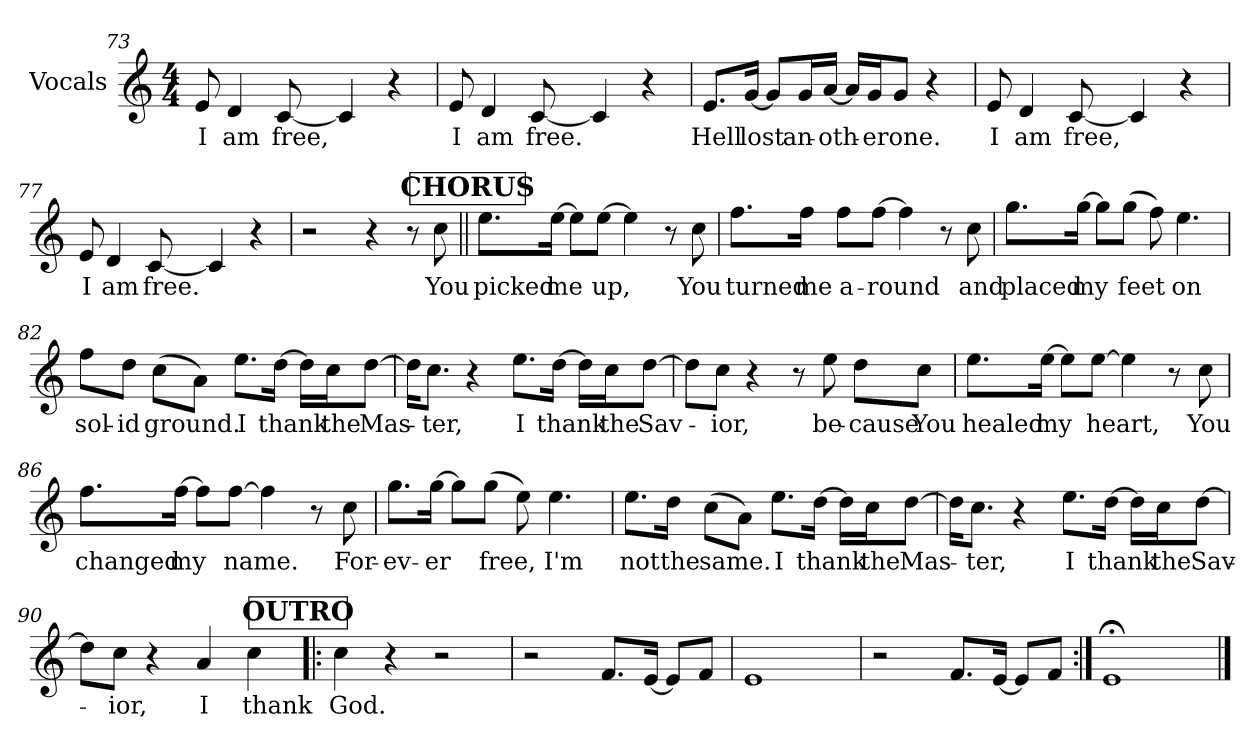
**kern	**text
*part1	*part1
*staff1	*staff1
*I"Vocals	*
*clefG2	*
*k[]	*
*C:	*
*M4/4	*
=73	=73
!	!LO:LY:b
8e/	I
!	!LO:LY:b
4d/	am
!	!LO:LY:b
[8c/	free,
4c/]	.
4r	.
=74	=74
!	!LO:LY:b
8e/	I
!	!LO:LY:b
4d/	am
!	!LO:LY:b
[8c/	free.
4c/]	.
4r	.
!!LO:PB:g=z
=75	=75
!	!LO:LY:b
8.e/L	Hell
!	!LO:LY:b
[16g/Jk	lost
8g/L]	.
!	!LO:LY:b
16g/L	an-
!	!LO:LY:b
[16a/JJ	-oth-
16a/LL]	.
!	!LO:LY:b
16g/J	-er
!	!LO:LY:b
8g/J	one.
4r	.
=76	=76
!	!LO:LY:b
8e/	I
!	!LO:LY:b
4d/	am
!	!LO:LY:b
[8c/	free,
4c/]	.
4r	.
=77	=77
!	!LO:LY:b
8e/	I
!	!LO:LY:b
4d/	am
!	!LO:LY:b
[8c/	free.
4c/]	.
4r	.
=78	=78
2r	.
4r	.
8r	.
!	!LO:LY:b
8cc\	You
!!LO:LB:g=z
!!LO:REH:place=s1:a:B:t=CHORUS
=79||	=79||
!	!LO:LY:b
8.ee\L	picked
!	!LO:LY:b
[16ee\Jk	me
8ee\L]	.
!	!LO:LY:b
[8ee\J	up,
4ee\]	.
8r	.
!	!LO:LY:b
8cc\	You
=80	=80
!	!LO:LY:b
8.ff\L	turned
!	!LO:LY:b
16ff\Jk	me
!	!LO:LY:b
8ff\L	a-
!	!LO:LY:b
[8ff\J	-round
4ff\]	.
8r	.
!	!LO:LY:b
8cc\	and
=81	=81
!	!LO:LY:b
8.gg\L	placed
!	!LO:LY:b
[16gg\Jk	my
8gg\L]	.
!	!LO:LY:b
(>8gg\J	feet
8ff\)	.
!	!LO:LY:b
4.ee\	on
!!LO:LB:g=z
=82	=82
!	!LO:LY:b
8ff\L	sol-
!	!LO:LY:b
8dd\J	-id
!	!LO:LY:b
(>8cc\L	ground.
8a\J)	.
!	!LO:LY:b
8.ee\L	I
!	!LO:LY:b
[16dd\Jk	thank
16dd\LL]	.
!	!LO:LY:b
16cc\J	the
!	!LO:LY:b
[8dd\J	Mas-
=83	=83
16dd\KL]	.
!	!LO:LY:b
8.cc\J	-ter,
4r	.
!	!LO:LY:b
8.ee\L	I
!	!LO:LY:b
[16dd\Jk	thank
16dd\LL]	.
!	!LO:LY:b
16cc\J	the
!	!LO:LY:b
[8dd\J	Sav-
!!LO:LB:g=z
=84	=84
8dd\L]	.
!	!LO:LY:b
8cc\J	-ior,
4r	.
8r	.
!	!LO:LY:b
8ee\	be-
!	!LO:LY:b
8dd\L	-cause
!	!LO:LY:b
8cc\J	You
=85	=85
!	!LO:LY:b
8.ee\L	healed
!	!LO:LY:b
[16ee\Jk	my
8ee\L]	.
!	!LO:LY:b
[8ee\J	heart,
4ee\]	.
8r	.
!	!LO:LY:b
8cc\	You
=86	=86
!	!LO:LY:b
8.ff\L	changed
!	!LO:LY:b
[16ff\Jk	my
8ff\L]	.
!	!LO:LY:b
[8ff\J	name.
4ff\]	.
8r	.
!	!LO:LY:b
8cc\	For-
!!LO:LB:g=z
=87	=87
!	!LO:LY:b
8.gg\L	-ev-
!	!LO:LY:b
[16gg\Jk	-er
8gg\L]	.
!	!LO:LY:b
(>8gg\J	free,
8ee\)	.
!	!LO:LY:b
4.ee\	I'm
=88	=88
!	!LO:LY:b
8.ee\L	not
!	!LO:LY:b
16dd\Jk	the
!	!LO:LY:b
(>8cc\L	same.
8a\J)	.
!	!LO:LY:b
8.ee\L	I
!	!LO:LY:b
[16dd\Jk	thank
16dd\LL]	.
!	!LO:LY:b
16cc\J	the
!	!LO:LY:b
[8dd\J	Mas-
=89	=89
16dd\KL]	.
!	!LO:LY:b
8.cc\J	-ter,
4r	.
!	!LO:LY:b
8.ee\L	I
!	!LO:LY:b
[16dd\Jk	thank
16dd\LL]	.
!	!LO:LY:b
16cc\J	the
!	!LO:LY:b
[8dd\J	Sav-
!!LO:LB:g=z
=90	=90
8dd\L]	.
!	!LO:LY:b
8cc\J	-ior,
4r	.
!	!LO:LY:b
4a/	I
!	!LO:LY:b
4cc\	thank
!!LO:REH:place=s1:a:B:t=OUTRO
=91!|:	=91!|:
!	!LO:LY:b
4cc\	God.
4r	.
2r	.
=92	=92
2r	.
8.f!/L	.
[16e!/Jk	.
8e!/L]	.
8f!/J	.
=93	=93
1e!	.
=94	=94
2r	.
8.f!/L	.
[16e!/Jk	.
8e!/L]	.
8f!/J	.
=95:|!	=95:|!
1e;<!	.
==	==
*-	*-
